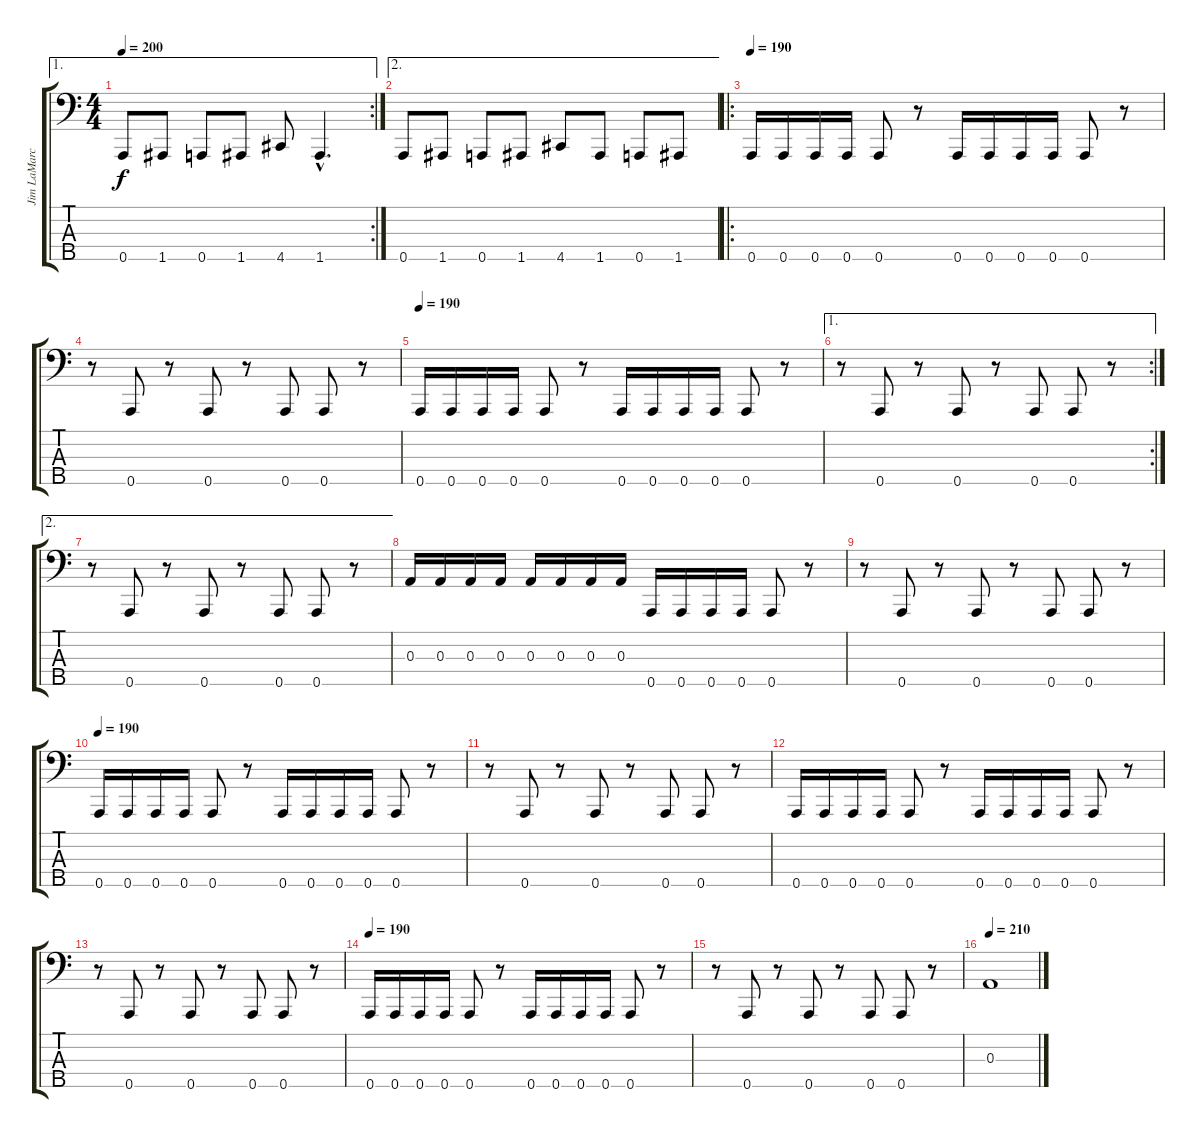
\track ("Jim LaMarca" "Jim LaMarc") {instrument electricbassfinger}
\staff {score tabs}
\tuning (G2 D2 A1 E1 A0) {hide}
\ae 1
\rc 2
\ts (4 4)
\tempo 200
\clef f4
\ks c
0.5.8{dy f} 1.5.8 0.5.8 1.5.8 4.5.8 1.5{hac}.4{d} |
\ae 2
0.5.8 1.5.8 0.5.8 1.5.8 4.5.8 1.5.8 0.5.8 1.5.8 |
\ro
\tempo 190
0.5.16 0.5.16 0.5.16 0.5.16 0.5.8 r.8 0.5.16 0.5.16 0.5.16 0.5.16 0.5.8 r.8 |
r.8 0.5.8 r.8 0.5.8 r.8 0.5.8 0.5.8 r.8 |
\tempo 190
0.5.16 0.5.16 0.5.16 0.5.16 0.5.8 r.8 0.5.16 0.5.16 0.5.16 0.5.16 0.5.8 r.8 |
\ae 1
\rc 2
r.8 0.5.8 r.8 0.5.8 r.8 0.5.8 0.5.8 r.8 |
\ae 2
r.8 0.5.8 r.8 0.5.8 r.8 0.5.8 0.5.8 r.8 |
0.3.16 0.3.16 0.3.16 0.3.16 0.3.16 0.3.16 0.3.16 0.3.16 0.5.16 0.5.16 0.5.16 0.5.16 0.5.8 r.8 |
r.8 0.5.8 r.8 0.5.8 r.8 0.5.8 0.5.8 r.8 |
\tempo 190
0.5.16 0.5.16 0.5.16 0.5.16 0.5.8 r.8 0.5.16 0.5.16 0.5.16 0.5.16 0.5.8 r.8 |
r.8 0.5.8 r.8 0.5.8 r.8 0.5.8 0.5.8 r.8 |
0.5.16 0.5.16 0.5.16 0.5.16 0.5.8 r.8 0.5.16 0.5.16 0.5.16 0.5.16 0.5.8 r.8 |
r.8 0.5.8 r.8 0.5.8 r.8 0.5.8 0.5.8 r.8 |
\tempo 190
0.5.16 0.5.16 0.5.16 0.5.16 0.5.8 r.8 0.5.16 0.5.16 0.5.16 0.5.16 0.5.8 r.8 |
r.8 0.5.8 r.8 0.5.8 r.8 0.5.8 0.5.8 r.8 |
\tempo 210
0.3.1
